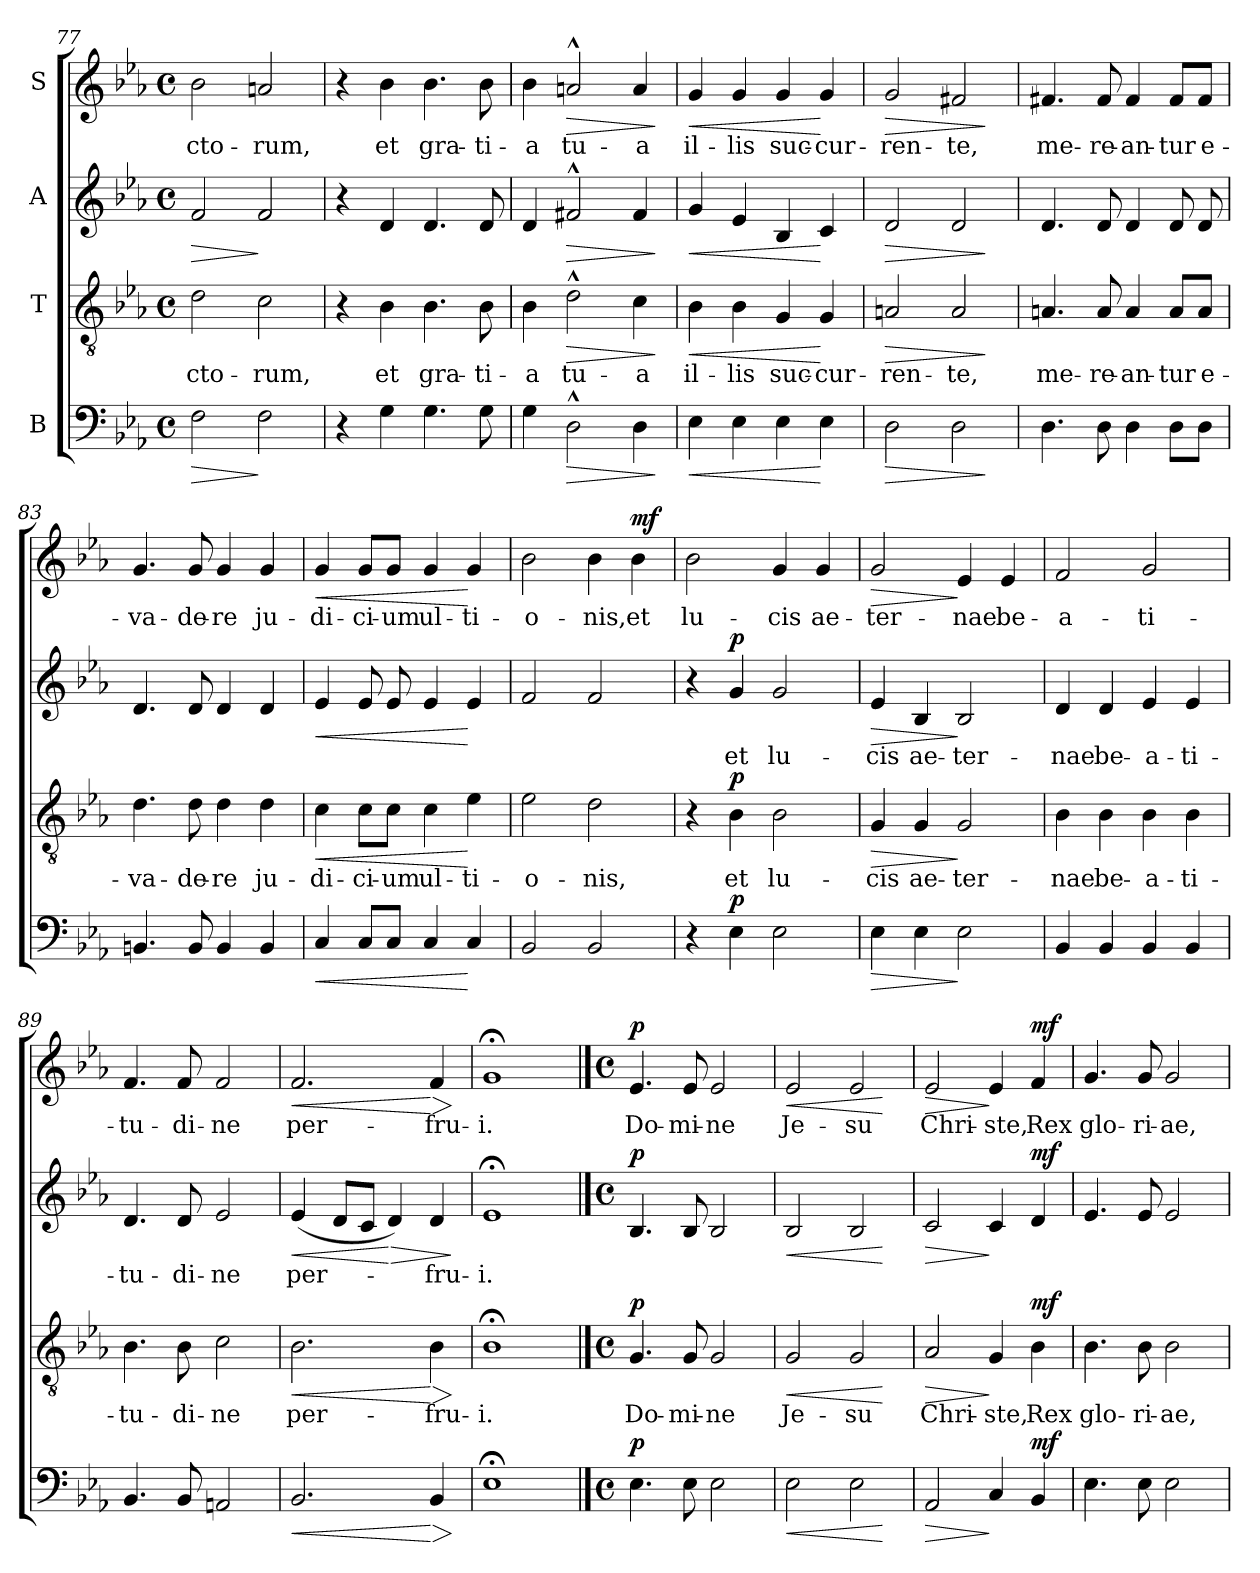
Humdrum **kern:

**kern	**dynam	**kern	**text	**dynam	**kern	**text	**dynam	**kern	**text	**dynam
*part4	*part4	*part3	*part3	*part3	*part2	*part2	*part2	*part1	*part1	*part1
*staff4	*staff4	*staff3	*staff3	*staff3	*staff2	*staff2	*staff2	*staff1	*staff1	*staff1
*I"B	*	*I"T	*	*	*I"A	*	*	*I"S	*	*
*clefF4	*	*clefGv2	*	*	*clefG2	*	*	*clefG2	*	*
*k[b-e-a-]	*	*k[b-e-a-]	*	*	*k[b-e-a-]	*	*	*k[b-e-a-]	*	*
*E-:	*	*E-:	*	*	*E-:	*	*	*E-:	*	*
*M4/4	*	*M4/4	*	*	*M4/4	*	*	*M4/4	*	*
*met(c)	*	*met(c)	*	*	*met(c)	*	*	*met(c)	*	*
=77	=77	=77	=77	=77	=77	=77	=77	=77	=77	=77
!	!LO:HP:b	!	!	!	!	!	!LO:HP:b	!	!	!
2F\	>	2d\	-cto-	.	2f/	.	>	2b-\	-cto-	.
2F\	]	2c\	-rum,	.	2f/	.	]	2an/	-rum,	.
=78	=78	=78	=78	=78	=78	=78	=78	=78	=78	=78
4r	.	4r	.	.	4r	.	.	4r	.	.
4G\	.	4B-\	et	.	4d/	.	.	4b-\	et	.
4.G\	.	4.B-\	gra-	.	4.d/	.	.	4.b-\	gra-	.
8G\	.	8B-\	-ti-	.	8d/	.	.	8b-\	-ti-	.
=79	=79	=79	=79	=79	=79	=79	=79	=79	=79	=79
4G\	.	4B-\	-a	.	4d/	.	.	4b-\	-a	.
!	!LO:HP:b	!	!	!LO:HP:b	!	!	!LO:HP:b	!	!	!LO:HP:b
2D^^\	>	2d^^\	tu-	>	2f#X^^/	.	>	2an^^/	tu-	>
4D\	.	4c\	-a	.	4f#/	.	.	4a/	-a	.
.	]	.	.	]	.	.	]	.	.	]
!!LO:LB:g=z
=80	=80	=80	=80	=80	=80	=80	=80	=80	=80	=80
!	!LO:HP:b	!	!	!LO:HP:b	!	!	!LO:HP:b	!	!	!LO:HP:b
4E-\	<	4B-\	il-	<	4g/	.	<	4g/	il-	<
4E-\	.	4B-\	-lis	.	4e-/	.	.	4g/	-lis	.
4E-\	.	4G/	suc-	.	4B-/	.	.	4g/	suc-	.
4E-\	[	4G/	-cur-	[	4c/	.	[	4g/	-cur-	[
=81	=81	=81	=81	=81	=81	=81	=81	=81	=81	=81
!	!LO:HP:b	!	!	!LO:HP:b	!	!	!LO:HP:b	!	!	!LO:HP:b
2D\	>	2An/	-ren-	>	2d/	.	>	2g/	-ren-	>
2D\	.	2A/	-te,	.	2d/	.	.	2f#X/	-te,	.
.	]	.	.	]	.	.	]	.	.	]
=82	=82	=82	=82	=82	=82	=82	=82	=82	=82	=82
4.D\	.	4.An/	me-	.	4.d/	.	.	4.f#X/	me-	.
8D\	.	8A/	-re-	.	8d/	.	.	8f#/	-re-	.
4D\	.	4A/	-an-	.	4d/	.	.	4f#/	-an-	.
8D\L	.	8A/L	-tur	.	8d/	.	.	8f#/L	-tur	.
8D\J	.	8A/J	e-	.	8d/	.	.	8f#/J	e-	.
=83	=83	=83	=83	=83	=83	=83	=83	=83	=83	=83
4.BBn/	.	4.d\	-va-	.	4.d/	.	.	4.g/	-va-	.
8BB/	.	8d\	-de-	.	8d/	.	.	8g/	-de-	.
4BB/	.	4d\	-re	.	4d/	.	.	4g/	-re	.
4BB/	.	4d\	ju-	.	4d/	.	.	4g/	ju-	.
=84	=84	=84	=84	=84	=84	=84	=84	=84	=84	=84
!	!LO:HP:b	!	!	!LO:HP:b	!	!	!LO:HP:b	!	!	!LO:HP:b
4C/	<	4c\	-di-	<	4e-/	.	<	4g/	-di-	<
8C/L	.	8c\L	-ci-	.	8e-/	.	.	8g/L	-ci-	.
8C/J	.	8c\J	-um	.	8e-/	.	.	8g/J	-um	.
4C/	.	4c\	ul-	.	4e-/	.	.	4g/	ul-	.
4C/	[	4e-\	-ti-	[	4e-/	.	[	4g/	-ti-	[
=85	=85	=85	=85	=85	=85	=85	=85	=85	=85	=85
2BB-/	.	2e-\	-o-	.	2f/	.	.	2b-\	-o-	.
2BB-/	.	2d\	-nis,	.	2f/	.	.	4b-\	-nis,	.
!	!	!	!	!	!	!	!	!	!	!LO:DY:a
.	.	.	.	.	.	.	.	4b-\	et	mf
!!LO:LB:g=z
=86	=86	=86	=86	=86	=86	=86	=86	=86	=86	=86
4r	.	4r	.	.	4r	.	.	2b-\	lu-	.
!	!LO:DY:a	!	!	!LO:DY:a	!	!	!LO:DY:a	!	!	!
4E-\	p	4B-\	et	p	4g/	et	p	.	.	.
2E-\	.	2B-\	lu-	.	2g/	lu-	.	4g/	-cis	.
.	.	.	.	.	.	.	.	4g/	ae-	.
=87	=87	=87	=87	=87	=87	=87	=87	=87	=87	=87
!	!LO:HP:b	!	!	!LO:HP:b	!	!	!LO:HP:b	!	!	!LO:HP:b
4E-\	>	4G/	-cis	>	4e-/	-cis	>	2g/	-ter-	>
4E-\	.	4G/	ae-	.	4B-/	ae-	.	.	.	.
2E-\	]	2G/	-ter-	]	2B-/	-ter-	]	4e-/	-nae	]
.	.	.	.	.	.	.	.	4e-/	be-	.
=88	=88	=88	=88	=88	=88	=88	=88	=88	=88	=88
4BB-/	.	4B-\	-nae	.	4d/	-nae	.	2f/	-a-	.
4BB-/	.	4B-\	be-	.	4d/	be-	.	.	.	.
4BB-/	.	4B-\	-a-	.	4e-/	-a-	.	2g/	-ti-	.
4BB-/	.	4B-\	-ti-	.	4e-/	-ti-	.	.	.	.
=89	=89	=89	=89	=89	=89	=89	=89	=89	=89	=89
4.BB-/	.	4.B-\	-tu-	.	4.d/	-tu-	.	4.f/	-tu-	.
8BB-/	.	8B-\	-di-	.	8d/	-di-	.	8f/	-di-	.
2AAn/	.	2c\	-ne	.	2e-/	-ne	.	2f/	-ne	.
=90	=90	=90	=90	=90	=90	=90	=90	=90	=90	=90
!	!LO:HP:b	!	!	!LO:HP:b	!	!	!LO:HP:b	!	!	!LO:HP:b
2.BB-/	<	2.B-\	per-	<	(4e-/	per-	<	2.f/	per-	<
.	.	.	.	.	8d/L	.	.	.	.	.
.	.	.	.	.	8c/J	.	.	.	.	.
!	!	!	!	!	!	!	!LO:HP:n=1:b	!	!	!
.	.	.	.	.	4d/)	.	[ >	.	.	.
!	!LO:HP:n=1:b	!	!	!LO:HP:n=1:b	!	!	!	!	!	!LO:HP:n=1:b
4BB-/	[ >	4B-\	-fru-	[ >	4d/	-fru-	.	4f/	-fru-	[ >
.	]	.	.	]	.	.	]	.	.	]
=91	=91	=91	=91	=91	=91	=91	=91	=91	=91	=91
1E-;<	.	1B-;<	-i.	.	1e-;<	-i.	.	1g;<	-i.	.
!!LO:PB:g=z
==92	==92	==92	==92	==92	==92	==92	==92	==92	==92	==92
*M4/4	*	*M4/4	*	*	*M4/4	*	*	*M4/4	*	*
*met(c)	*	*met(c)	*	*	*met(c)	*	*	*met(c)	*	*
*	*	*	*	*	*	*	*	*MM78	*	*
!	!LO:DY:a	!	!	!LO:DY:a	!	!	!LO:DY:a	!	!	!LO:DY:a
4.E-\	p	4.G/	Do-	p	4.B-/	.	p	4.e-/	Do-	p
8E-\	.	8G/	-mi-	.	8B-/	.	.	8e-/	-mi-	.
2E-\	.	2G/	-ne	.	2B-/	.	.	2e-/	-ne	.
=93	=93	=93	=93	=93	=93	=93	=93	=93	=93	=93
!	!LO:HP:b	!	!	!LO:HP:b	!	!	!LO:HP:b	!	!	!LO:HP:b
2E-\	<	2G/	Je-	<	2B-/	.	<	2e-/	Je-	<
2E-\	.	2G/	-su	.	2B-/	.	.	2e-/	-su	.
.	[	.	.	[	.	.	[	.	.	[
=94	=94	=94	=94	=94	=94	=94	=94	=94	=94	=94
!	!LO:HP:b	!	!	!LO:HP:b	!	!	!LO:HP:b	!	!	!LO:HP:b
2AA-/	>	2A-/	Chri-	>	2c/	.	>	2e-/	Chri-	>
4C/	]	4G/	-ste,	]	4c/	.	]	4e-/	-ste,	]
!	!LO:DY:a	!	!	!LO:DY:a	!	!	!LO:DY:a	!	!	!LO:DY:a
4BB-/	mf	4B-\	Rex	mf	4d/	.	mf	4f/	Rex	mf
=95	=95	=95	=95	=95	=95	=95	=95	=95	=95	=95
4.E-\	.	4.B-\	glo-	.	4.e-/	.	.	4.g/	glo-	.
8E-\	.	8B-\	-ri-	.	8e-/	.	.	8g/	-ri-	.
2E-\	.	2B-\	-ae,	.	2e-/	.	.	2g/	-ae,	.
=	=	=	=	=	=	=	=	=	=	=
*-	*-	*-	*-	*-	*-	*-	*-	*-	*-	*-
